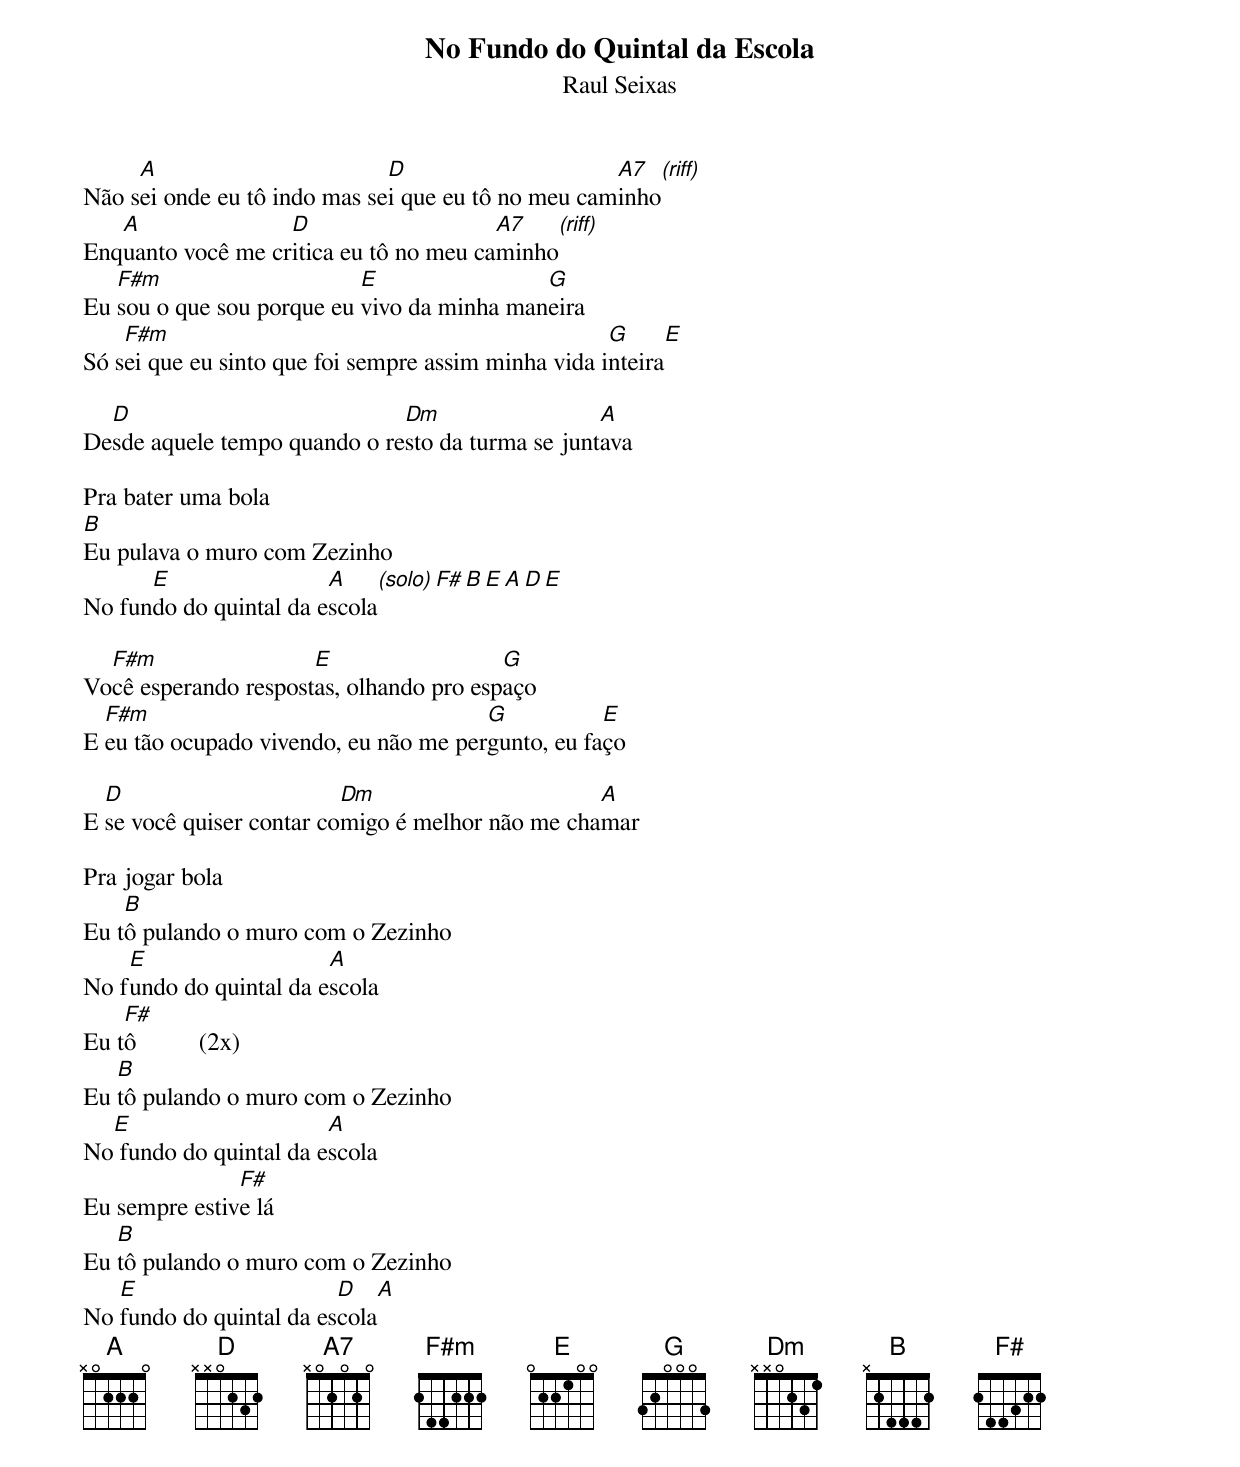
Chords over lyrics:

No Fundo do Quintal da Escola
Raul Seixas

     A                        D                     A7      (riff)
Não sei onde eu tô indo mas sei que eu tô no meu caminho
   A               D                    A7     (riff)
Enquanto você me critica eu tô no meu caminho
   F#m                     E                G
Eu sou o que sou porque eu vivo da minha maneira
    F#m                                              G       E
Só sei que eu sinto que foi sempre assim minha vida inteira

  D                           Dm                  A
Desde aquele tempo quando o resto da turma se juntava

Pra bater uma bola
B
Eu pulava o muro com Zezinho
      E                 A      (solo) F#   B   E   A   D   E
No fundo do quintal da escola

  F#m                 E                  G
Você esperando respostas, olhando pro espaço
  F#m                                  G           E
E eu tão ocupado vivendo, eu não me pergunto, eu faço

  D                       Dm                      A
E se você quiser contar comigo é melhor não me chamar

Pra jogar bola
    B
Eu tô pulando o muro com o Zezinho
    E                   A
No fundo do quintal da escola
    F#
Eu tô          (2x)
   B
Eu tô pulando o muro com o Zezinho
  E                     A
No fundo do quintal da escola
               F#
Eu sempre estive lá
   B
Eu tô pulando o muro com o Zezinho
   E                     D   A
No fundo do quintal da escola
